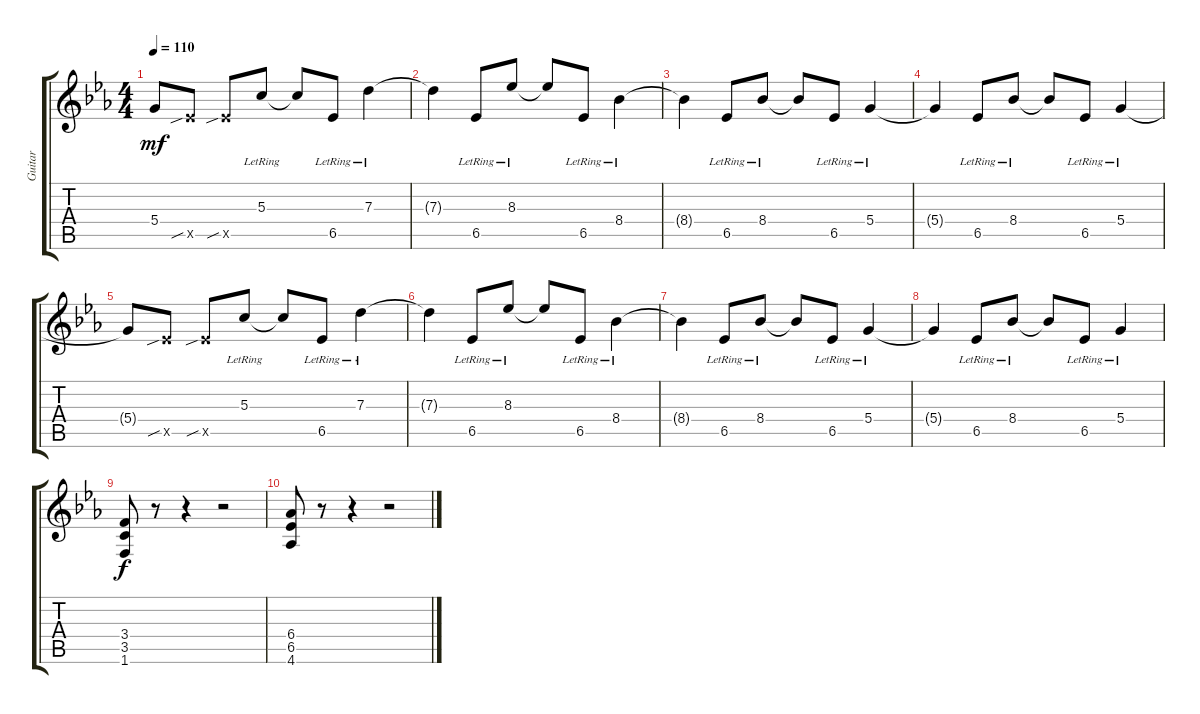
\track ("Guitar" "Guitar") {instrument acousticguitarsteel}
\staff {score tabs}
\tuning (E4 B3 G3 D3 A2 E2) {hide}
\ts (4 4)
\tempo 110
\clef g2
\ks eb
5.4{t}.8{dy mf} 6.5{sib x}.8 6.5{sib x}.8 5.3{lr}.8 5.3{t}.8 6.5{lr}.8 7.3{lr}.4 |
7.3{t}.4 6.5{lr}.8 8.3{lr}.8 8.3{t}.8 6.5{lr}.8 8.4{lr}.4 |
8.4{t}.4 6.5{lr}.8 8.4{lr}.8 8.4{t}.8 6.5{lr}.8 5.4{lr}.4 |
5.4{t}.4 6.5{lr}.8 8.4{lr}.8 8.4{t}.8 6.5{lr}.8 5.4{lr}.4 |
5.4{t}.8 6.5{sib x}.8 6.5{sib x}.8 5.3{lr}.8 5.3{t}.8 6.5{lr}.8 7.3{lr}.4 |
7.3{t}.4 6.5{lr}.8 8.3{lr}.8 8.3{t}.8 6.5{lr}.8 8.4{lr}.4 |
8.4{t}.4 6.5{lr}.8 8.4{lr}.8 8.4{t}.8 6.5{lr}.8 5.4{lr}.4 |
5.4{t}.4 6.5{lr}.8 8.4{lr}.8 8.4{t}.8 6.5{lr}.8 5.4{lr}.4 |
(3.4 3.5 1.6).8{dy f} r.8 r.4 r.2 |
(6.4 6.5 4.6).8 r.8 r.4 r.2
